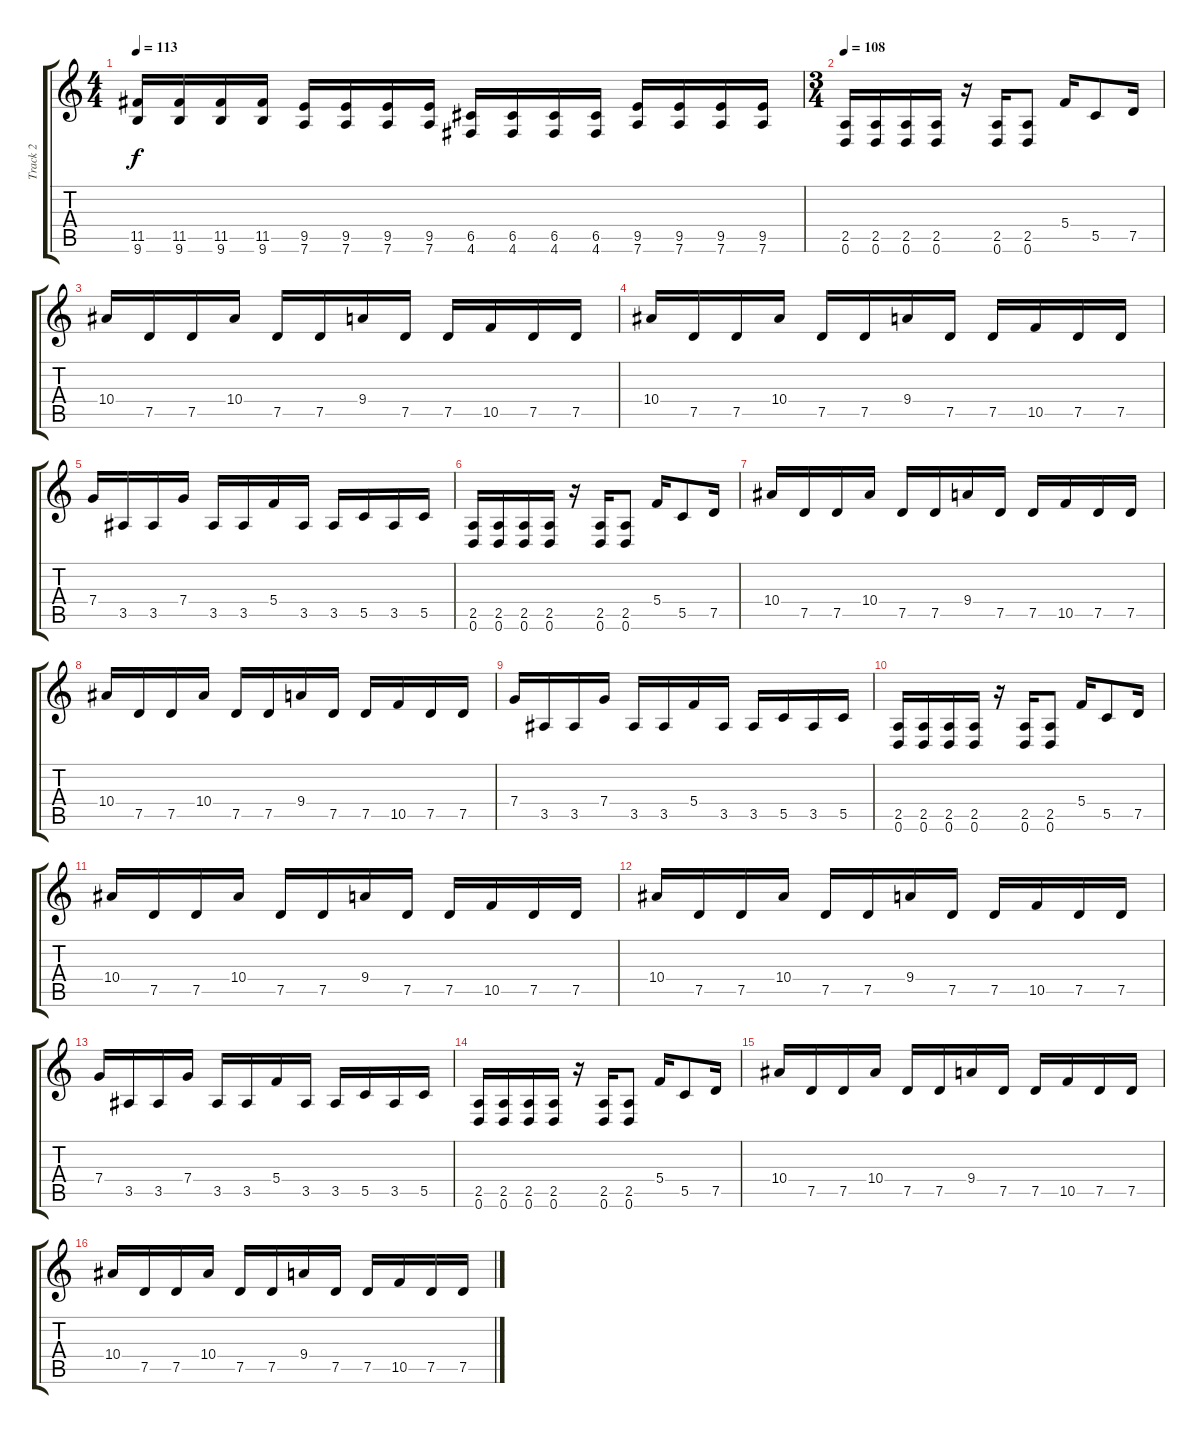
\track ("Track 2" "Track 2") {instrument distortionguitar}
\staff {score tabs}
\tuning (D4 A3 F3 C3 G2 D2) {hide}
\ts (4 4)
\tempo 113
\clef g2
\ks c
(11.5 9.6).16{dy f} (11.5 9.6).16 (11.5 9.6).16 (11.5 9.6).16 (9.5 7.6).16 (9.5 7.6).16 (9.5 7.6).16 (9.5 7.6).16 (6.5 4.6).16 (6.5 4.6).16 (6.5 4.6).16 (6.5 4.6).16 (9.5 7.6).16 (9.5 7.6).16 (9.5 7.6).16 (9.5 7.6).16 |
\ts (3 4)
\tempo 108
(2.5 0.6).16 (2.5 0.6).16 (2.5 0.6).16 (2.5 0.6).16 r.16 (2.5 0.6).16 (2.5 0.6).8 5.4.16 5.5.8 7.5.16 |
10.4.16 7.5.16 7.5.16 10.4.16 7.5.16 7.5.16 9.4.16 7.5.16 7.5.16 10.5.16 7.5.16 7.5.16 |
10.4.16 7.5.16 7.5.16 10.4.16 7.5.16 7.5.16 9.4.16 7.5.16 7.5.16 10.5.16 7.5.16 7.5.16 |
7.4.16 3.5.16 3.5.16 7.4.16 3.5.16 3.5.16 5.4.16 3.5.16 3.5.16 5.5.16 3.5.16 5.5.16 |
(2.5 0.6).16 (2.5 0.6).16 (2.5 0.6).16 (2.5 0.6).16 r.16 (2.5 0.6).16 (2.5 0.6).8 5.4.16 5.5.8 7.5.16 |
10.4.16 7.5.16 7.5.16 10.4.16 7.5.16 7.5.16 9.4.16 7.5.16 7.5.16 10.5.16 7.5.16 7.5.16 |
10.4.16 7.5.16 7.5.16 10.4.16 7.5.16 7.5.16 9.4.16 7.5.16 7.5.16 10.5.16 7.5.16 7.5.16 |
7.4.16 3.5.16 3.5.16 7.4.16 3.5.16 3.5.16 5.4.16 3.5.16 3.5.16 5.5.16 3.5.16 5.5.16 |
(2.5 0.6).16 (2.5 0.6).16 (2.5 0.6).16 (2.5 0.6).16 r.16 (2.5 0.6).16 (2.5 0.6).8 5.4.16 5.5.8 7.5.16 |
10.4.16 7.5.16 7.5.16 10.4.16 7.5.16 7.5.16 9.4.16 7.5.16 7.5.16 10.5.16 7.5.16 7.5.16 |
10.4.16 7.5.16 7.5.16 10.4.16 7.5.16 7.5.16 9.4.16 7.5.16 7.5.16 10.5.16 7.5.16 7.5.16 |
7.4.16 3.5.16 3.5.16 7.4.16 3.5.16 3.5.16 5.4.16 3.5.16 3.5.16 5.5.16 3.5.16 5.5.16 |
(2.5 0.6).16 (2.5 0.6).16 (2.5 0.6).16 (2.5 0.6).16 r.16 (2.5 0.6).16 (2.5 0.6).8 5.4.16 5.5.8 7.5.16 |
10.4.16 7.5.16 7.5.16 10.4.16 7.5.16 7.5.16 9.4.16 7.5.16 7.5.16 10.5.16 7.5.16 7.5.16 |
10.4.16 7.5.16 7.5.16 10.4.16 7.5.16 7.5.16 9.4.16 7.5.16 7.5.16 10.5.16 7.5.16 7.5.16
